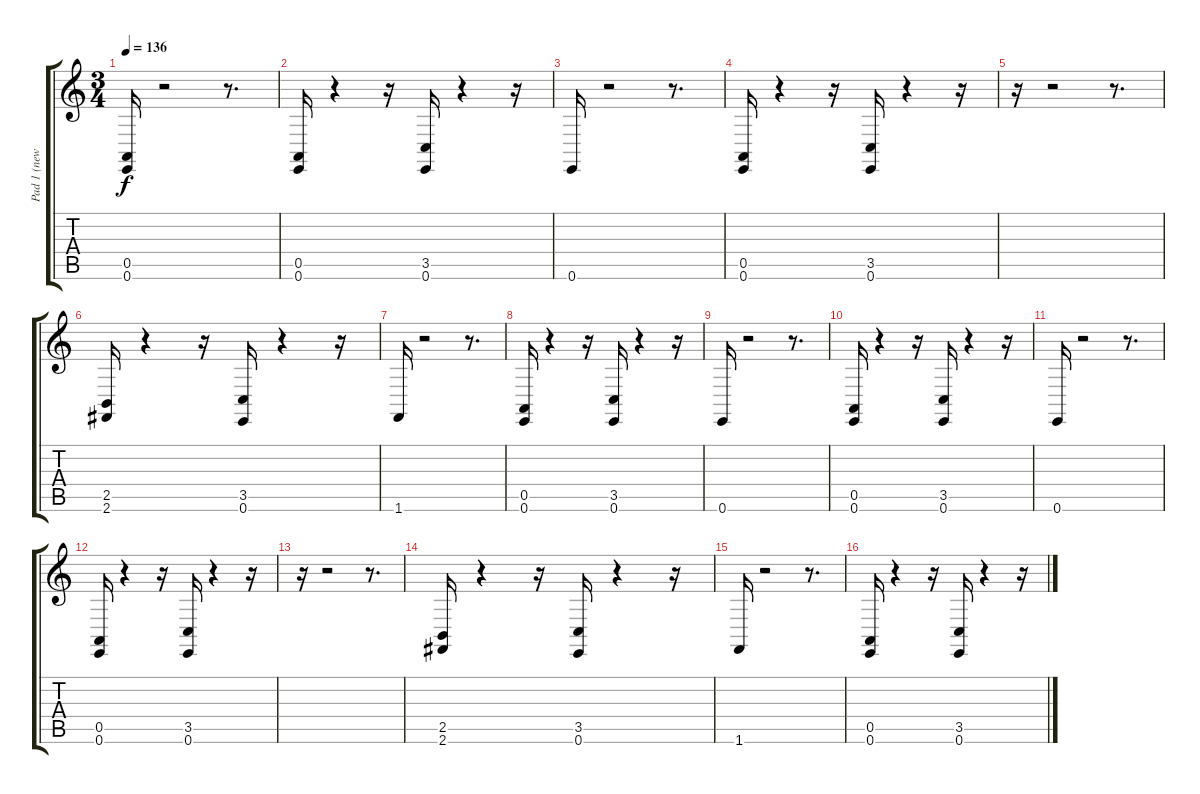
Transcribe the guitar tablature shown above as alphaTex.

\track ("Pad 1 (new age)" "Pad 1 (new") {instrument pad1newage}
\staff {score tabs}
\tuning (E4 B3 G3 D3 A2 E2) {hide}
\ts (3 4)
\tempo 136
\clef g2
\ks c
(0.5 0.6).16{dy f} r.2 r.8{d} |
(0.5 0.6).16 r.4 r.16 (3.5 0.6).16 r.4 r.16 |
0.6.16 r.2 r.8{d} |
(0.5 0.6).16 r.4 r.16 (3.5 0.6).16 r.4 r.16 |
r.16 r.2 r.8{d} |
(2.5 2.6).16 r.4 r.16 (3.5 0.6).16 r.4 r.16 |
1.6.16 r.2 r.8{d} |
(0.5 0.6).16 r.4 r.16 (3.5 0.6).16 r.4 r.16 |
0.6.16 r.2 r.8{d} |
(0.5 0.6).16 r.4 r.16 (3.5 0.6).16 r.4 r.16 |
0.6.16 r.2 r.8{d} |
(0.5 0.6).16 r.4 r.16 (3.5 0.6).16 r.4 r.16 |
r.16 r.2 r.8{d} |
(2.5 2.6).16 r.4 r.16 (3.5 0.6).16 r.4 r.16 |
1.6.16 r.2 r.8{d} |
(0.5 0.6).16 r.4 r.16 (3.5 0.6).16 r.4 r.16
